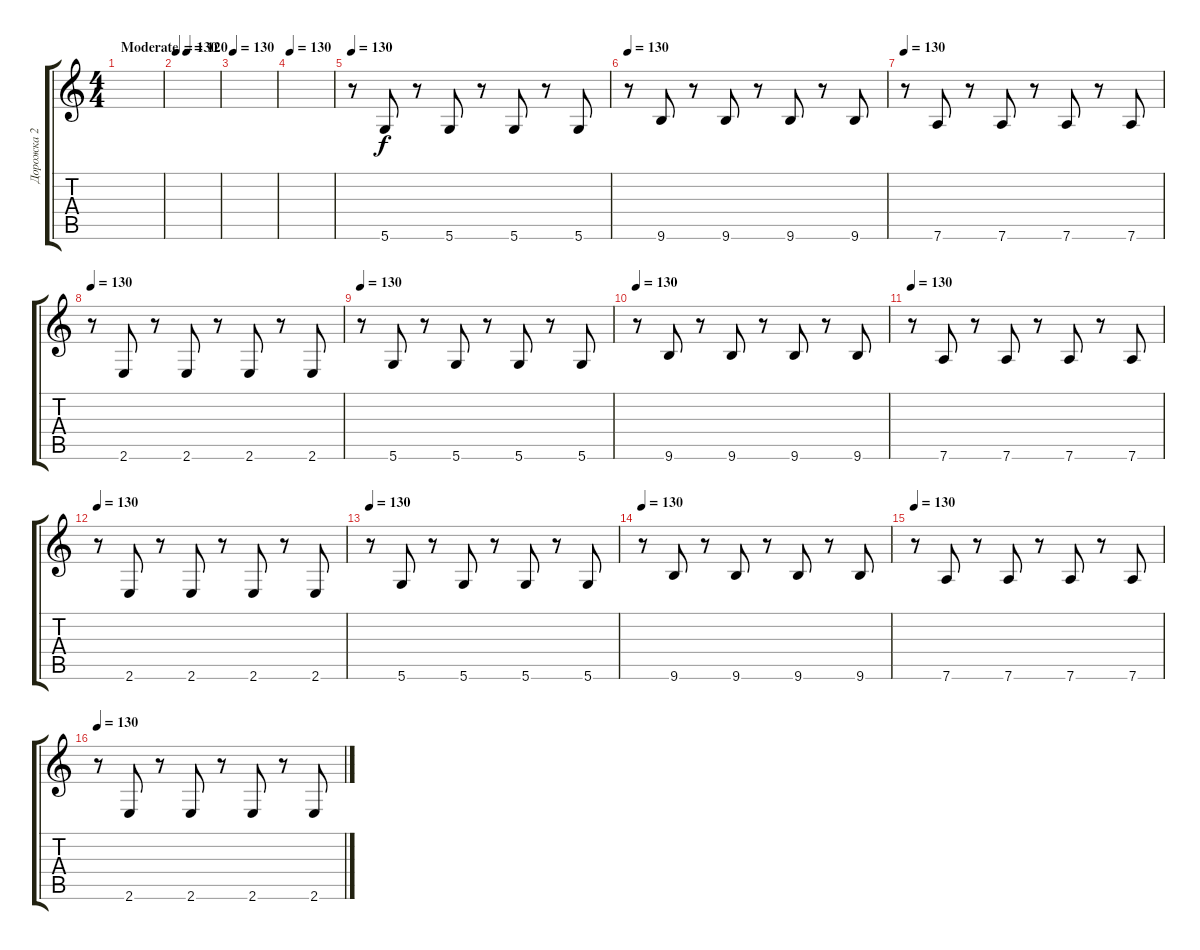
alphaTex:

\track ("Дорожка 2" "Дорожка 2") {instrument electricbasspick}
\staff {score tabs}
\tuning (E4 B3 G3 D3 A2 D2) {hide}
\ts (4 4)
\tempo (120 "Moderate")
\tempo 130
\tempo (120 "Moderate")
\clef g2
\ks c
|
\tempo 130
|
\tempo 130
|
\tempo 130
|
\tempo 130
r.8 5.6.8 r.8 5.6.8 r.8 5.6.8 r.8 5.6.8 |
\tempo 130
r.8 9.6.8 r.8 9.6.8 r.8 9.6.8 r.8 9.6.8 |
\tempo 130
r.8 7.6.8 r.8 7.6.8 r.8 7.6.8 r.8 7.6.8 |
\tempo 130
r.8 2.6.8 r.8 2.6.8 r.8 2.6.8 r.8 2.6.8 |
\tempo 130
r.8 5.6.8 r.8 5.6.8 r.8 5.6.8 r.8 5.6.8 |
\tempo 130
r.8 9.6.8 r.8 9.6.8 r.8 9.6.8 r.8 9.6.8 |
\tempo 130
r.8 7.6.8 r.8 7.6.8 r.8 7.6.8 r.8 7.6.8 |
\tempo 130
r.8 2.6.8 r.8 2.6.8 r.8 2.6.8 r.8 2.6.8 |
\tempo 130
r.8 5.6.8 r.8 5.6.8 r.8 5.6.8 r.8 5.6.8 |
\tempo 130
r.8 9.6.8 r.8 9.6.8 r.8 9.6.8 r.8 9.6.8 |
\tempo 130
r.8 7.6.8 r.8 7.6.8 r.8 7.6.8 r.8 7.6.8 |
\tempo 130
r.8 2.6.8 r.8 2.6.8 r.8 2.6.8 r.8 2.6.8
